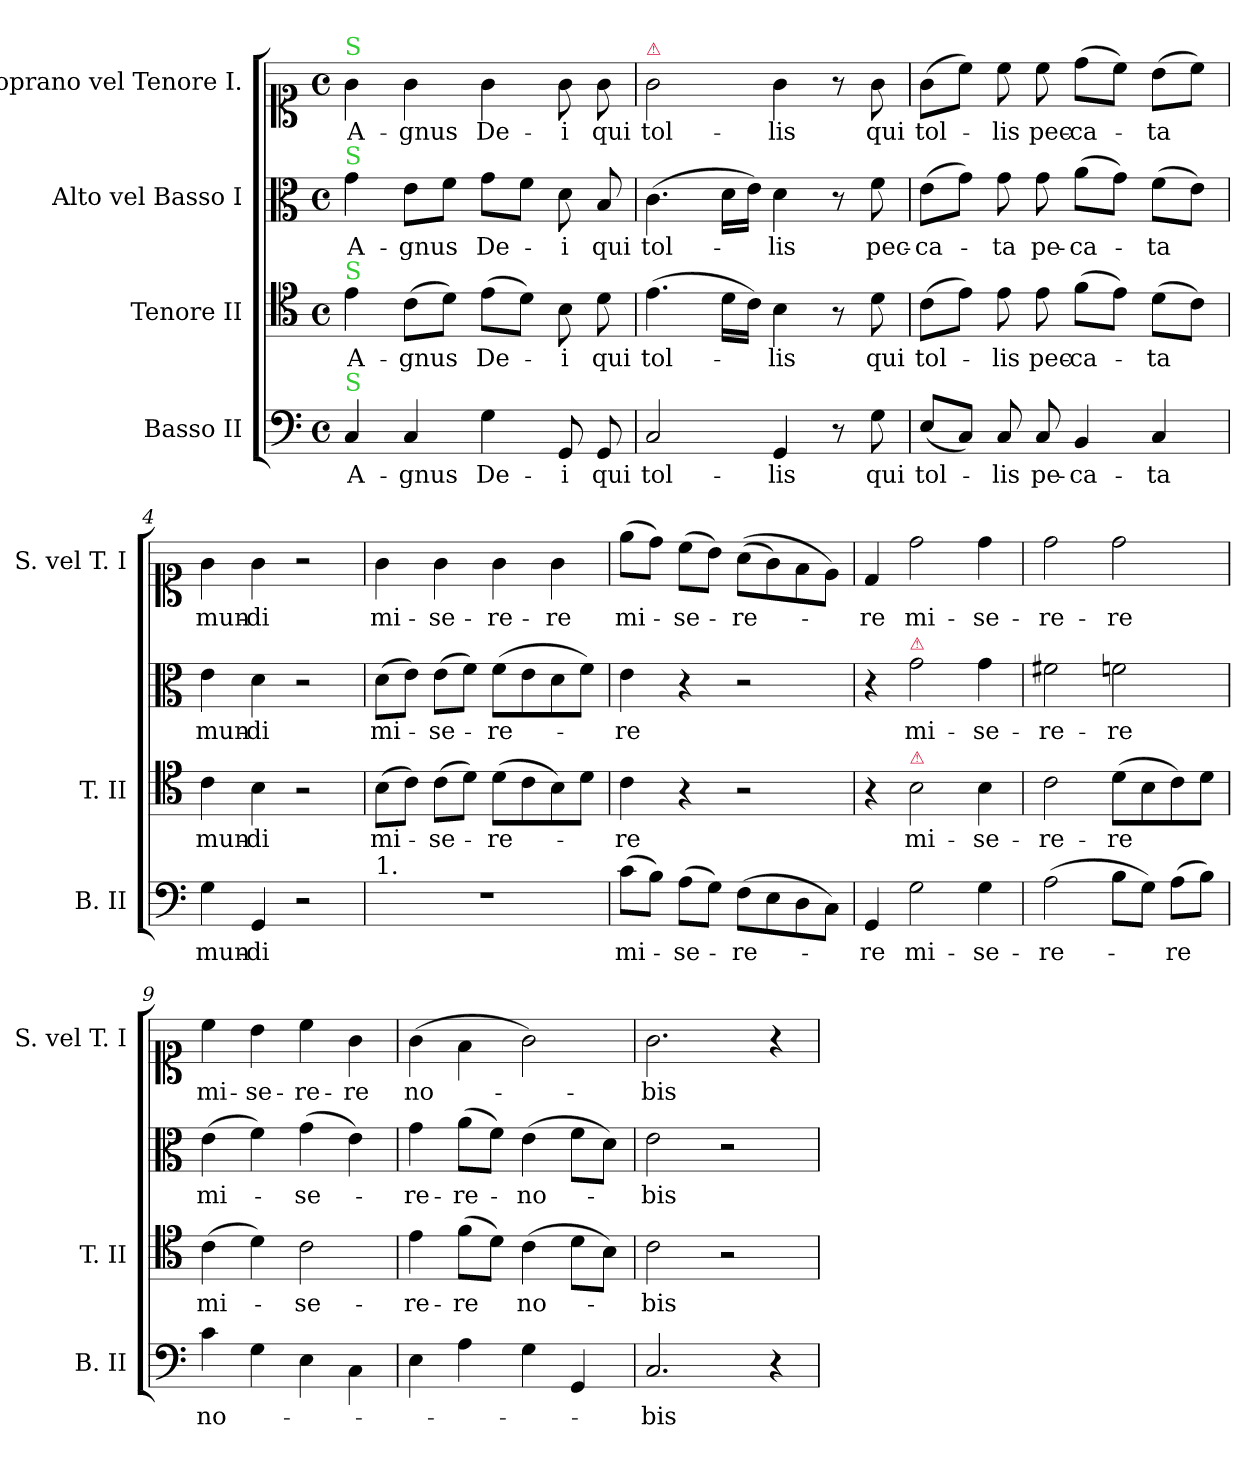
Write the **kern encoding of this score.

**kern	**text	**kern	**text	**kern	**text	**kern	**text
*part4	*part4	*part3	*part3	*part2	*part2	*part1	*part1
*staff4	*staff4	*staff3	*staff3	*staff2	*staff2	*staff1	*staff1
*I"Basso II	*	*I"Tenore II	*	*I"Alto vel Basso I	*	*I"Soprano vel Tenore I.	*
*I'B. II	*	*I'T. II	*	*	*	*I'S. vel T. I	*
*clefF4	*	*clefC4	*	*clefC3	*	*clefC1	*
*k[]	*	*k[]	*	*k[]	*	*k[]	*
*M4/4	*	*M4/4	*	*M4/4	*	*M4/4	*
*met(c)	*	*met(c)	*	*met(c)	*	*met(c)	*
=1	=1	=1	=1	=1	=1	=1	=1
!	!	!	!	!	!	!LO:TX:a:color=limegreen:t=S	!
!	!	!	!	!LO:TX:a:color=limegreen:t=S	!	!	!
!	!	!LO:TX:a:color=limegreen:t=S	!	!	!	!	!
!LO:TX:a:color=limegreen:t=S	!	!	!	!	!	!	!
4C/	A-	4e\	A-	4g\	A-	4g\	A-
4C/	-gnus	(8c\L	-gnus	8e\L	-gnus	4g\	-gnus
.	.	8d\J)	.	8f\J	.	.	.
4G\	De-	(8e\L	De-	8g\L	De-	4g\	De-
.	.	8d\J)	.	8f\J	.	.	.
8GG/	-i	8B\	-i	8d\	-i	8g\	-i
8GG/	qui	8d\	qui	8B/	qui	8g\	qui
=2	=2	=2	=2	=2	=2	=2	=2
!	!	!	!	!	!	!LO:TX:a:color=crimson:t=⚠	!
2C/	tol-	(4.e\	tol-	(4.c\	tol-	2g\	tol-
.	.	16d\LL	.	16d\LL	.	.	.
.	.	16c\JJ)	.	16e\JJ)	.	.	.
4GG/	-lis	4B\	-lis	4d\	-lis	4g\	-lis
8r	.	8r	.	8r	.	8r	.
8G\	qui	8d\	qui	8f\	pec-	8g\	qui
=3	=3	=3	=3	=3	=3	=3	=3
(8E/L	tol-	(8c\L	tol-	(8e\L	-ca-	(8g\L	tol-
8C/J)	.	8e\J)	.	8g\J)	.	8cc\J)	.
8C/	-lis	8e\	-lis	8g\	-ta	8cc\	-lis
8C/	pe-	8e\	pec-	8g\	pe-	8cc\	pec-
4BB/	-ca-	(8f\L	-ca-	(8a\L	-ca-	(8dd\L	-ca-
.	.	8e\J)	.	8g\J)	.	8cc\J)	.
4C/	-ta	(8d\L	-ta	(8f\L	-ta	(8b\L	-ta
.	.	8c\J)	.	8e\J)	.	8cc\J)	.
=4	=4	=4	=4	=4	=4	=4	=4
4G\	mun-	4c\	mun-	4e\	mun-	4g\	mun-
4GG/	-di	4B\	-di	4d\	-di	4g\	-di
2r	.	2r	.	2r	.	2r	.
=5	=5	=5	=5	=5	=5	=5	=5
!LO:TX:a:t=1.	!	!	!	!	!	!	!
1r	.	(8B\L	mi-	(8d\L	mi-	4g\	mi-
.	.	8c\J)	.	8e\J)	.	.	.
.	.	(8c\L	-se-	(8e\L	-se-	4g\	-se-
.	.	8d\J)	.	8f\J)	.	.	.
.	.	(8d\L	-re-	(8f\L	-re-	4g\	-re-
.	.	8c\	.	8e\	.	.	.
.	.	8B\)	.	8d\	.	4g\	-re
.	.	8d\J	.	8f\J)	.	.	.
=6	=6	=6	=6	=6	=6	=6	=6
(8c\L	mi-	4c\	-re	4e\	-re	(8ee\L	mi-
8B\J)	.	.	.	.	.	8dd\J)	.
(8A\L	-se-	4r	.	4r	.	(8cc\L	-se-
8G\J)	.	.	.	.	.	8b\J)	.
(8F\L	-re-	2r	.	2r	.	((8a\L	-re-
8E\	.	.	.	.	.	8g\)	.
8D\	.	.	.	.	.	8f\	.
8C\J)	.	.	.	.	.	8e\J)	.
=7	=7	=7	=7	=7	=7	=7	=7
4GG/	-re	4r	.	4r	.	4d/	-re
!	!	!	!	!LO:TX:a:color=crimson:t=⚠	!	!	!
!	!	!LO:TX:a:color=crimson:t=⚠	!	!	!	!	!
2G\	mi-	2B\	mi-	2g\	mi-	2dd\	mi-
4G\	-se-	4B\	-se-	4g\	-se-	4dd\	-se-
=8	=8	=8	=8	=8	=8	=8	=8
(2A\	-re-	2c\	-re-	2f#X\	-re-	2dd\	-re-
8B\L	.	(8d\L	-re	2fn\	-re	2dd\	-re
8G\J)	.	8B\	.	.	.	.	.
(8A\L	-re	8c\)	.	.	.	.	.
8B\J)	.	8d\J	.	.	.	.	.
=9	=9	=9	=9	=9	=9	=9	=9
4c\	no-	(4c\	mi-	(4e\	mi-	4cc\	mi-
4G\	.	4d\)	.	4f\)	.	4b\	-se-
4E\	.	2c\	-se-	(4g\	-se-	4cc\	-re-
4C\	.	.	.	4e\)	.	4g\	-re
=10	=10	=10	=10	=10	=10	=10	=10
4E\	.	4e\	-re-	4g\	-re-	(4g\	no-
4A\	.	(8f\L	-re	(8a\L	-re-	4f\	.
.	.	8d\J)	.	8f\J)	.	.	.
4G\	.	(4c\	no-	(4e\	-no-	2g\)	.
4GG/	.	8d\L	.	8f\L	.	.	.
.	.	8B\J)	.	8d\J)	.	.	.
=11	=11	=11	=11	=11	=11	=11	=11
2.C/	-bis	2c\	-bis	2e\	-bis	2.g\	-bis
.	.	2r	.	2r	.	.	.
4r	.	.	.	.	.	4r	.
=	=	=	=	=	=	=	=
*-	*-	*-	*-	*-	*-	*-	*-
